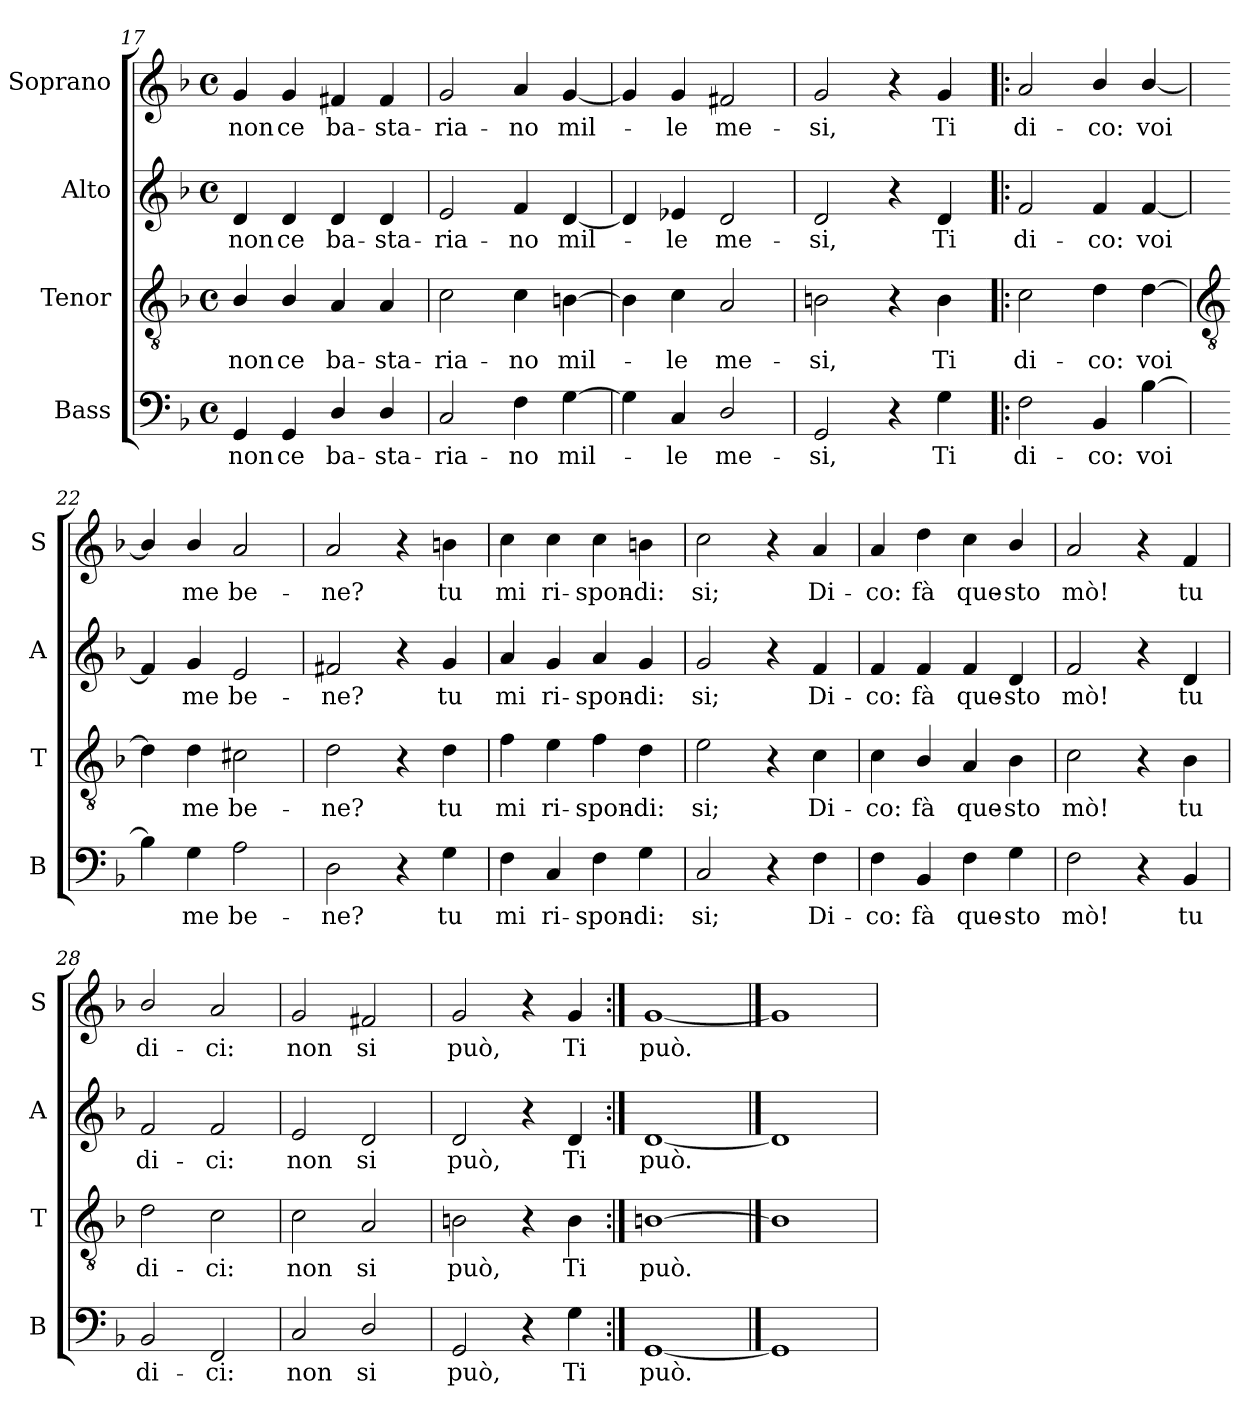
**kern	**text	**kern	**text	**kern	**text	**kern	**text
*part4	*part4	*part3	*part3	*part2	*part2	*part1	*part1
*staff4	*staff4	*staff3	*staff3	*staff2	*staff2	*staff1	*staff1
*I"Bass	*	*I"Tenor	*	*I"Alto	*	*I"Soprano	*
*I'B	*	*I'T	*	*I'A	*	*I'S	*
*clefF4	*	*clefGv2	*	*clefG2	*	*clefG2	*
*k[b-]	*	*k[b-]	*	*k[b-]	*	*k[b-]	*
*F:	*	*F:	*	*F:	*	*F:	*
*M4/4	*	*M4/4	*	*M4/4	*	*M4/4	*
*met(c)	*	*met(c)	*	*met(c)	*	*met(c)	*
=17	=17	=17	=17	=17	=17	=17	=17
!	!LO:LY:b	!	!LO:LY:b	!	!LO:LY:b	!	!LO:LY:b
4GG	non	4B-/	non	4d	non	4g	non
!	!LO:LY:b	!	!LO:LY:b	!	!LO:LY:b	!	!LO:LY:b
4GG	ce	4B-/	ce	4d	ce	4g	ce
!	!LO:LY:b	!	!LO:LY:b	!	!LO:LY:b	!	!LO:LY:b
4D/	ba-	4A	ba-	4d	ba-	4f#X	ba-
!	!LO:LY:b	!	!LO:LY:b	!	!LO:LY:b	!	!LO:LY:b
4D/	-sta-	4A	-sta-	4d	-sta-	4f#	-sta-
=18	=18	=18	=18	=18	=18	=18	=18
!	!LO:LY:b	!	!LO:LY:b	!	!LO:LY:b	!	!LO:LY:b
2C	-ria-	2c	-ria-	2e	-ria-	2g	-ria-
!	!LO:LY:b	!	!LO:LY:b	!	!LO:LY:b	!	!LO:LY:b
4F	-no	4c	-no	4f	-no	4a	-no
!	!LO:LY:b	!	!LO:LY:b	!	!LO:LY:b	!	!LO:LY:b
[4G	mil-	[4Bn	mil-	[4d	mil-	[4g	mil-
=19	=19	=19	=19	=19	=19	=19	=19
4G]	.	4B]	.	4d]	.	4g]	.
!	!LO:LY:b	!	!LO:LY:b	!	!LO:LY:b	!	!LO:LY:b
4C	-le	4c	le	4e-X	le	4g	le
!	!LO:LY:b	!	!LO:LY:b	!	!LO:LY:b	!	!LO:LY:b
2D/	me-	2A	me-	2d	me-	2f#X	me-
=20	=20	=20	=20	=20	=20	=20	=20
!	!LO:LY:b	!	!LO:LY:b	!	!LO:LY:b	!	!LO:LY:b
2GG	-si,	2Bn	-si,	2d	-si,	2g	-si,
4r	.	4r	.	4r	.	4r	.
!	!LO:LY:b	!	!LO:LY:b	!	!LO:LY:b	!	!LO:LY:b
4G	Ti	4B	Ti	4d	Ti	4g	Ti
=21!|:	=21!|:	=21!|:	=21!|:	=21!|:	=21!|:	=21!|:	=21!|:
!	!LO:LY:b	!	!LO:LY:b	!	!LO:LY:b	!	!LO:LY:b
2F	di-	2c	di-	2f	di-	2a	di-
!	!LO:LY:b	!	!LO:LY:b	!	!LO:LY:b	!	!LO:LY:b
4BB-	-co:	4d	-co:	4f	-co:	4b-/	-co:
!	!LO:LY:b	!	!LO:LY:b	!	!LO:LY:b	!	!LO:LY:b
[4B-	voi	[4d	voi	[4f	voi	[4b-/	voi
!!LO:LB:g=z
=22	=22	=22	=22	=22	=22	=22	=22
*	*	*clefGv2	*	*	*	*	*
4B-]	.	4d]	.	4f]	.	4b-/]	.
!	!LO:LY:b	!	!LO:LY:b	!	!LO:LY:b	!	!LO:LY:b
4G	me	4d	me	4g	me	4b-/	me
!	!LO:LY:b	!	!LO:LY:b	!	!LO:LY:b	!	!LO:LY:b
2A	be-	2c#X	be-	2e	be-	2a	be-
=23	=23	=23	=23	=23	=23	=23	=23
!	!LO:LY:b	!	!LO:LY:b	!	!LO:LY:b	!	!LO:LY:b
2D	-ne?	2d	-ne?	2f#X	-ne?	2a	-ne?
4r	.	4r	.	4r	.	4r	.
!	!LO:LY:b	!	!LO:LY:b	!	!LO:LY:b	!	!LO:LY:b
4G	tu	4d	tu	4g	tu	4bn	tu
=24	=24	=24	=24	=24	=24	=24	=24
!	!LO:LY:b	!	!LO:LY:b	!	!LO:LY:b	!	!LO:LY:b
4F	mi	4f	mi	4a	mi	4cc	mi
!	!LO:LY:b	!	!LO:LY:b	!	!LO:LY:b	!	!LO:LY:b
4C	ri-	4e	ri-	4g	ri-	4cc	ri-
!	!LO:LY:b	!	!LO:LY:b	!	!LO:LY:b	!	!LO:LY:b
4F	-spon-	4f	-spon-	4a	-spon-	4cc	-spon-
!	!LO:LY:b	!	!LO:LY:b	!	!LO:LY:b	!	!LO:LY:b
4G	-di:	4d	-di:	4g	-di:	4bn	-di:
=25	=25	=25	=25	=25	=25	=25	=25
!	!LO:LY:b	!	!LO:LY:b	!	!LO:LY:b	!	!LO:LY:b
2C	si;	2e	si;	2g	si;	2cc	si;
4r	.	4r	.	4r	.	4r	.
!	!LO:LY:b	!	!LO:LY:b	!	!LO:LY:b	!	!LO:LY:b
4F	Di-	4c	Di-	4f	Di-	4a	Di-
=26	=26	=26	=26	=26	=26	=26	=26
!	!LO:LY:b	!	!LO:LY:b	!	!LO:LY:b	!	!LO:LY:b
4F	-co:	4c	-co:	4f	-co:	4a	-co:
!	!LO:LY:b	!	!LO:LY:b	!	!LO:LY:b	!	!LO:LY:b
4BB-	fà	4B-/	fà	4f	fà	4dd	fà
!	!LO:LY:b	!	!LO:LY:b	!	!LO:LY:b	!	!LO:LY:b
4F	que-	4A	que-	4f	que-	4cc	que-
!	!LO:LY:b	!	!LO:LY:b	!	!LO:LY:b	!	!LO:LY:b
4G	-sto	4B-	-sto	4d	-sto	4b-/	-sto
=27	=27	=27	=27	=27	=27	=27	=27
!	!LO:LY:b	!	!LO:LY:b	!	!LO:LY:b	!	!LO:LY:b
2F	mò!	2c	mò!	2f	mò!	2a	mò!
4r	.	4r	.	4r	.	4r	.
!	!LO:LY:b	!	!LO:LY:b	!	!LO:LY:b	!	!LO:LY:b
4BB-	tu	4B-	tu	4d	tu	4f	tu
=28	=28	=28	=28	=28	=28	=28	=28
!	!LO:LY:b	!	!LO:LY:b	!	!LO:LY:b	!	!LO:LY:b
2BB-	di-	2d	di-	2f	di-	2b-/	di-
!	!LO:LY:b	!	!LO:LY:b	!	!LO:LY:b	!	!LO:LY:b
2FF	-ci:	2c	-ci:	2f	-ci:	2a	-ci:
=29	=29	=29	=29	=29	=29	=29	=29
!	!LO:LY:b	!	!LO:LY:b	!	!LO:LY:b	!	!LO:LY:b
2C	non	2c	non	2e	non	2g	non
!	!LO:LY:b	!	!LO:LY:b	!	!LO:LY:b	!	!LO:LY:b
2D/	si	2A	si	2d	si	2f#X	si
=30	=30	=30	=30	=30	=30	=30	=30
!	!LO:LY:b	!	!LO:LY:b	!	!LO:LY:b	!	!LO:LY:b
2GG	può,	2Bn	può,	2d	può,	2g	può,
4r	.	4r	.	4r	.	4r	.
!	!LO:LY:b	!	!LO:LY:b	!	!LO:LY:b	!	!LO:LY:b
4G	Ti	4B	Ti	4d	Ti	4g	Ti
=31:|!	=31:|!	=31:|!	=31:|!	=31:|!	=31:|!	=31:|!	=31:|!
!	!LO:LY:b	!	!LO:LY:b	!	!LO:LY:b	!	!LO:LY:b
[1GG	può.	[1Bn	può.	[1d	può.	[1g	può.
==32	==32	==32	==32	==32	==32	==32	==32
1GG]	.	1B]	.	1d]	.	1g]	.
=	=	=	=	=	=	=	=
*-	*-	*-	*-	*-	*-	*-	*-
